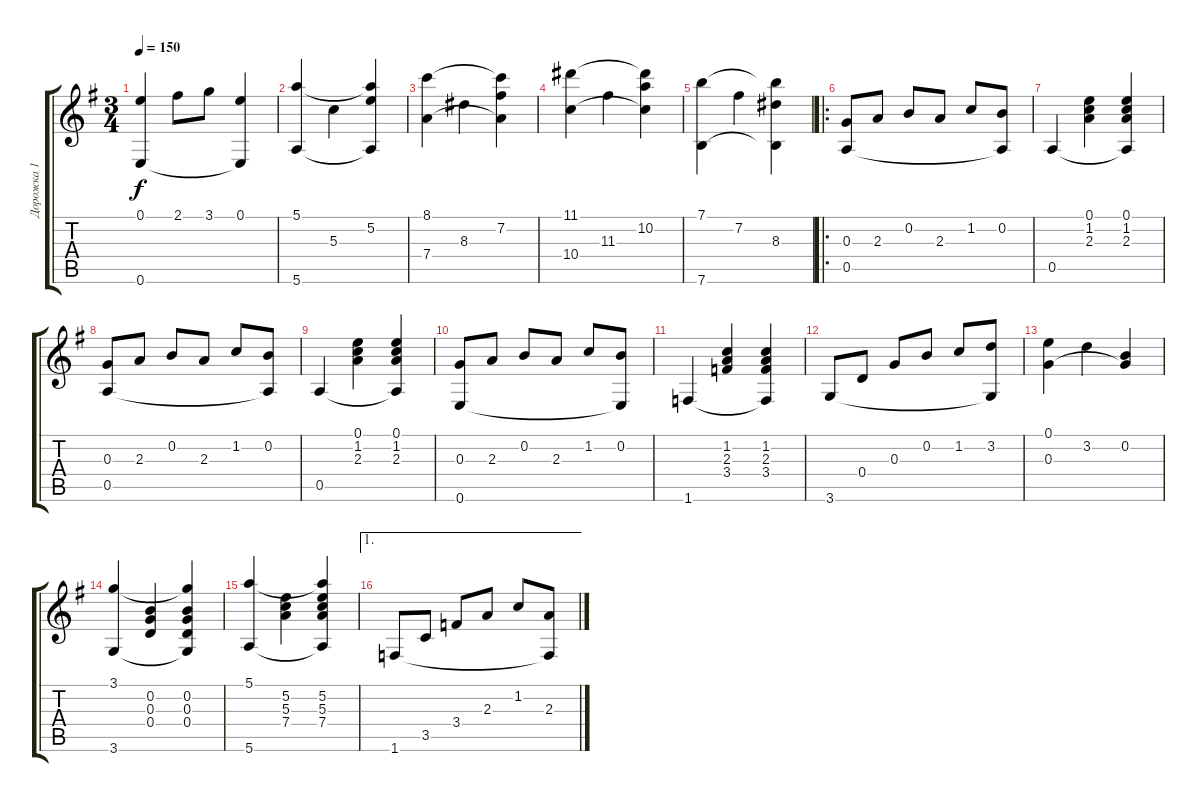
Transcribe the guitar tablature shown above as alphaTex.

\track ("Дорожка 1" "Дорожка 1") {instrument acousticguitarnylon}
\staff {score tabs}
\tuning (E4 B3 G3 D3 A2 E2) {hide}
\ts (3 4)
\tempo 150
\clef g2
\ks eminor
(0.1 0.6).4{dy f} 2.1.8 3.1.8 (0.1 0.6{t}).4 |
(5.1 5.6).4 5.3.4 (5.1{t} 5.2 5.6{t}).4 |
(8.1 7.4).4 8.3.4 (8.1{t} 7.2 7.4{t}).4 |
(11.1 10.4).4 11.3.4 (11.1{t} 10.2 10.4{t}).4 |
(7.1 7.6).4 7.2.4 (7.1{t} 8.3 7.6{t}).4 |
\ro
(0.3 0.5).8 2.3.8 0.2.8 2.3.8 1.2.8 (0.2 0.5{t}).8 |
0.5.4 (0.1 1.2 2.3).4 (0.1 1.2 2.3 0.5{t}).4 |
(0.3 0.5).8 2.3.8 0.2.8 2.3.8 1.2.8 (0.2 0.5{t}).8 |
0.5.4 (0.1 1.2 2.3).4 (0.1 1.2 2.3 0.5{t}).4 |
(0.3 0.6).8 2.3.8 0.2.8 2.3.8 1.2.8 (0.2 0.6{t}).8 |
1.6.4 (1.2 2.3 3.4).4 (1.2 2.3 3.4 1.6{t}).4 |
3.6.8 0.4.8 0.3.8 0.2.8 1.2.8 (3.2 3.6{t}).8 |
(0.1 0.3).4 3.2.4 (0.2 0.3{t}).4 |
(3.1 3.6).4 (0.2 0.3 0.4).4 (3.1{t} 0.2 0.3 0.4 3.6{t}).4 |
(5.1 5.6).4 (5.2 5.3 7.4).4 (5.1{t} 5.2 5.3 7.4 5.6{t}).4 |
\ae 1
1.6.8 3.5.8 3.4.8 2.3.8 1.2.8 (2.3 1.6{t}).8
